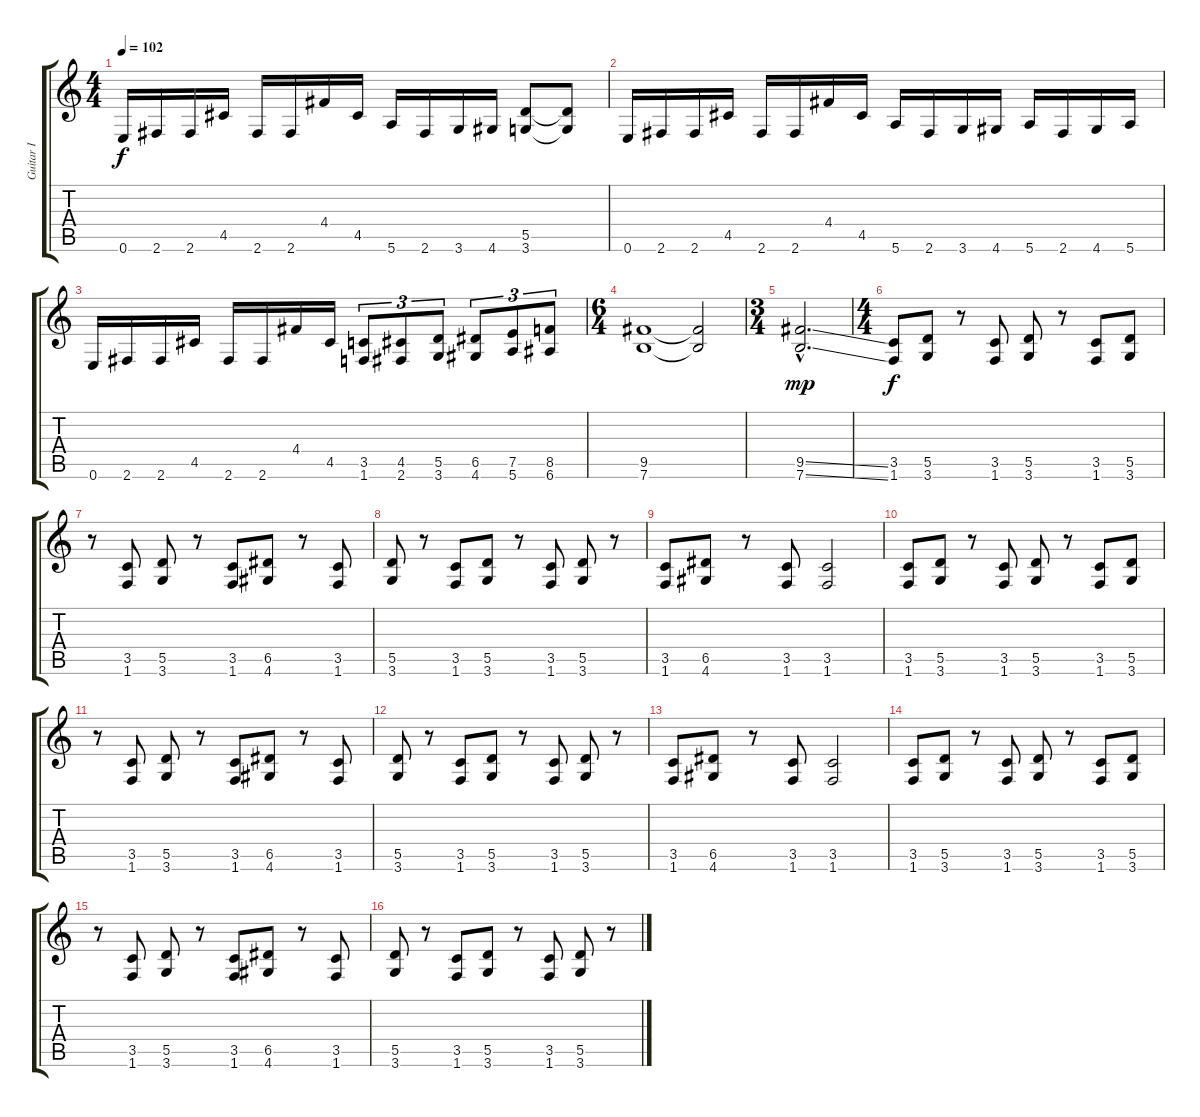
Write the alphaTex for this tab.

\track ("Guitar I" "Guitar I") {instrument electricguitarclean}
\staff {score tabs}
\tuning (E4 B3 G3 D3 A2 E2) {hide}
\ts (4 4)
\tempo 102
\clef g2
\ks c
0.6.16{dy f} 2.6.16 2.6.16 4.5.16 2.6.16 2.6.16 4.4.16 4.5.16 5.6.16 2.6.16 3.6.16 4.6.16 (5.5 3.6).8 (5.5{t} 3.6{t}).8 |
0.6.16 2.6.16 2.6.16 4.5.16 2.6.16 2.6.16 4.4.16 4.5.16 5.6.16 2.6.16 3.6.16 4.6.16 5.6.16 2.6.16 4.6.16 5.6.16 |
0.6.16 2.6.16 2.6.16 4.5.16 2.6.16 2.6.16 4.4.16 4.5.16 (3.5 1.6).8{tu (3 2)} (4.5 2.6).8{tu (3 2)} (5.5 3.6).8{tu (3 2)} (6.5 4.6).8{tu (3 2)} (7.5 5.6).8{tu (3 2)} (8.5 6.6).8{tu (3 2)} |
\ts (6 4)
(9.5 7.6).1 (9.5{t} 7.6{t}).2 |
\ts (3 4)
(9.5{ss hac} 7.6{ss hac}).2{d dy mp} |
\ts (4 4)
(3.5 1.6).8{dy f} (5.5 3.6).8 r.8 (3.5 1.6).8 (5.5 3.6).8 r.8 (3.5 1.6).8 (5.5 3.6).8 |
r.8 (3.5 1.6).8 (5.5 3.6).8 r.8 (3.5 1.6).8 (6.5 4.6).8 r.8 (3.5 1.6).8 |
(5.5 3.6).8 r.8 (3.5 1.6).8 (5.5 3.6).8 r.8 (3.5 1.6).8 (5.5 3.6).8 r.8 |
(3.5 1.6).8 (6.5 4.6).8 r.8 (3.5 1.6).8 (3.5 1.6).2 |
(3.5 1.6).8 (5.5 3.6).8 r.8 (3.5 1.6).8 (5.5 3.6).8 r.8 (3.5 1.6).8 (5.5 3.6).8 |
r.8 (3.5 1.6).8 (5.5 3.6).8 r.8 (3.5 1.6).8 (6.5 4.6).8 r.8 (3.5 1.6).8 |
(5.5 3.6).8 r.8 (3.5 1.6).8 (5.5 3.6).8 r.8 (3.5 1.6).8 (5.5 3.6).8 r.8 |
(3.5 1.6).8 (6.5 4.6).8 r.8 (3.5 1.6).8 (3.5 1.6).2 |
(3.5 1.6).8 (5.5 3.6).8 r.8 (3.5 1.6).8 (5.5 3.6).8 r.8 (3.5 1.6).8 (5.5 3.6).8 |
r.8 (3.5 1.6).8 (5.5 3.6).8 r.8 (3.5 1.6).8 (6.5 4.6).8 r.8 (3.5 1.6).8 |
(5.5 3.6).8 r.8 (3.5 1.6).8 (5.5 3.6).8 r.8 (3.5 1.6).8 (5.5 3.6).8 r.8
